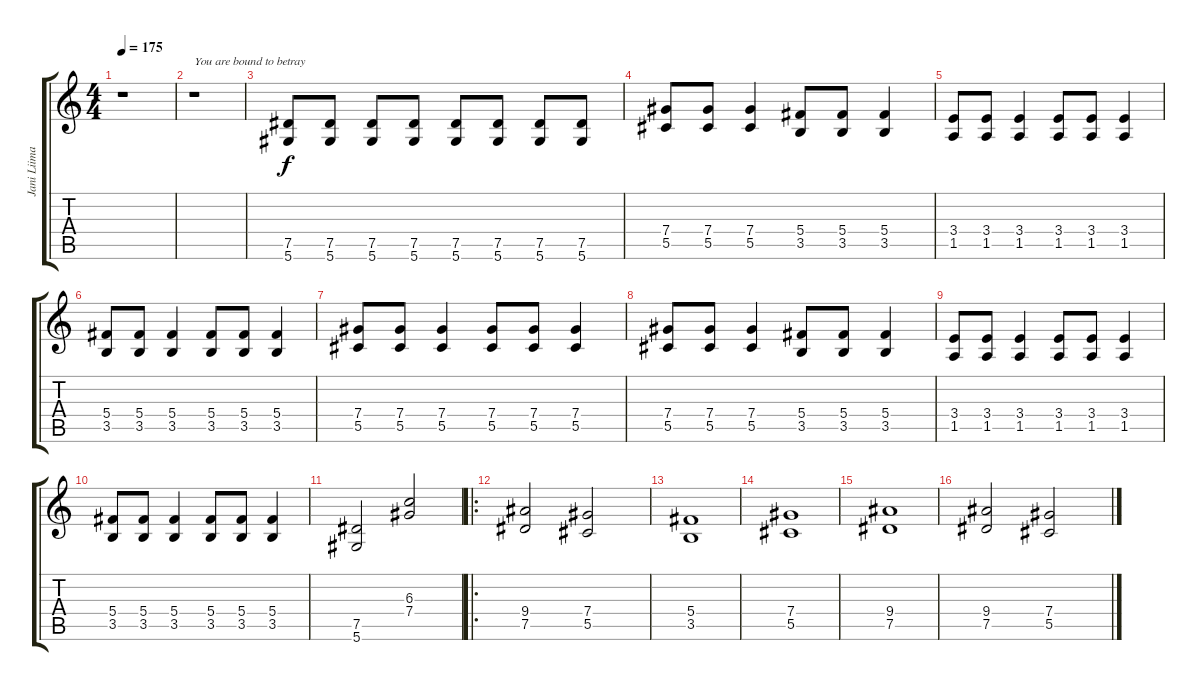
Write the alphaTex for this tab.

\track ("Jani Liimatainen" "Jani Liima") {instrument distortionguitar}
\staff {score tabs}
\tuning (Eb4 Bb3 Gb3 Db3 Ab2 Eb2) {hide}
\ts (4 4)
\tempo 175
\clef g2
\ks c
r.1{dy f} |
r.1{txt "You are bound to betray"} |
(7.5 5.6).8{volume 16} (7.5 5.6).8 (7.5 5.6).8 (7.5 5.6).8 (7.5 5.6).8 (7.5 5.6).8 (7.5 5.6).8 (7.5 5.6).8 |
(7.4 5.5).8 (7.4 5.5).8 (7.4 5.5).4 (5.4 3.5).8 (5.4 3.5).8 (5.4 3.5).4 |
(3.4 1.5).8 (3.4 1.5).8 (3.4 1.5).4 (3.4 1.5).8 (3.4 1.5).8 (3.4 1.5).4 |
(5.4 3.5).8 (5.4 3.5).8 (5.4 3.5).4 (5.4 3.5).8 (5.4 3.5).8 (5.4 3.5).4 |
(7.4 5.5).8 (7.4 5.5).8 (7.4 5.5).4 (7.4 5.5).8 (7.4 5.5).8 (7.4 5.5).4 |
(7.4 5.5).8 (7.4 5.5).8 (7.4 5.5).4 (5.4 3.5).8 (5.4 3.5).8 (5.4 3.5).4 |
(3.4 1.5).8 (3.4 1.5).8 (3.4 1.5).4 (3.4 1.5).8 (3.4 1.5).8 (3.4 1.5).4 |
(5.4 3.5).8 (5.4 3.5).8 (5.4 3.5).4 (5.4 3.5).8 (5.4 3.5).8 (5.4 3.5).4 |
(7.5 5.6).2 (6.3 7.4).2 |
\ro
(9.4 7.5).2 (7.4 5.5).2 |
(5.4 3.5).1 |
(7.4 5.5).1 |
(9.4 7.5).1 |
(9.4 7.5).2 (7.4 5.5).2
